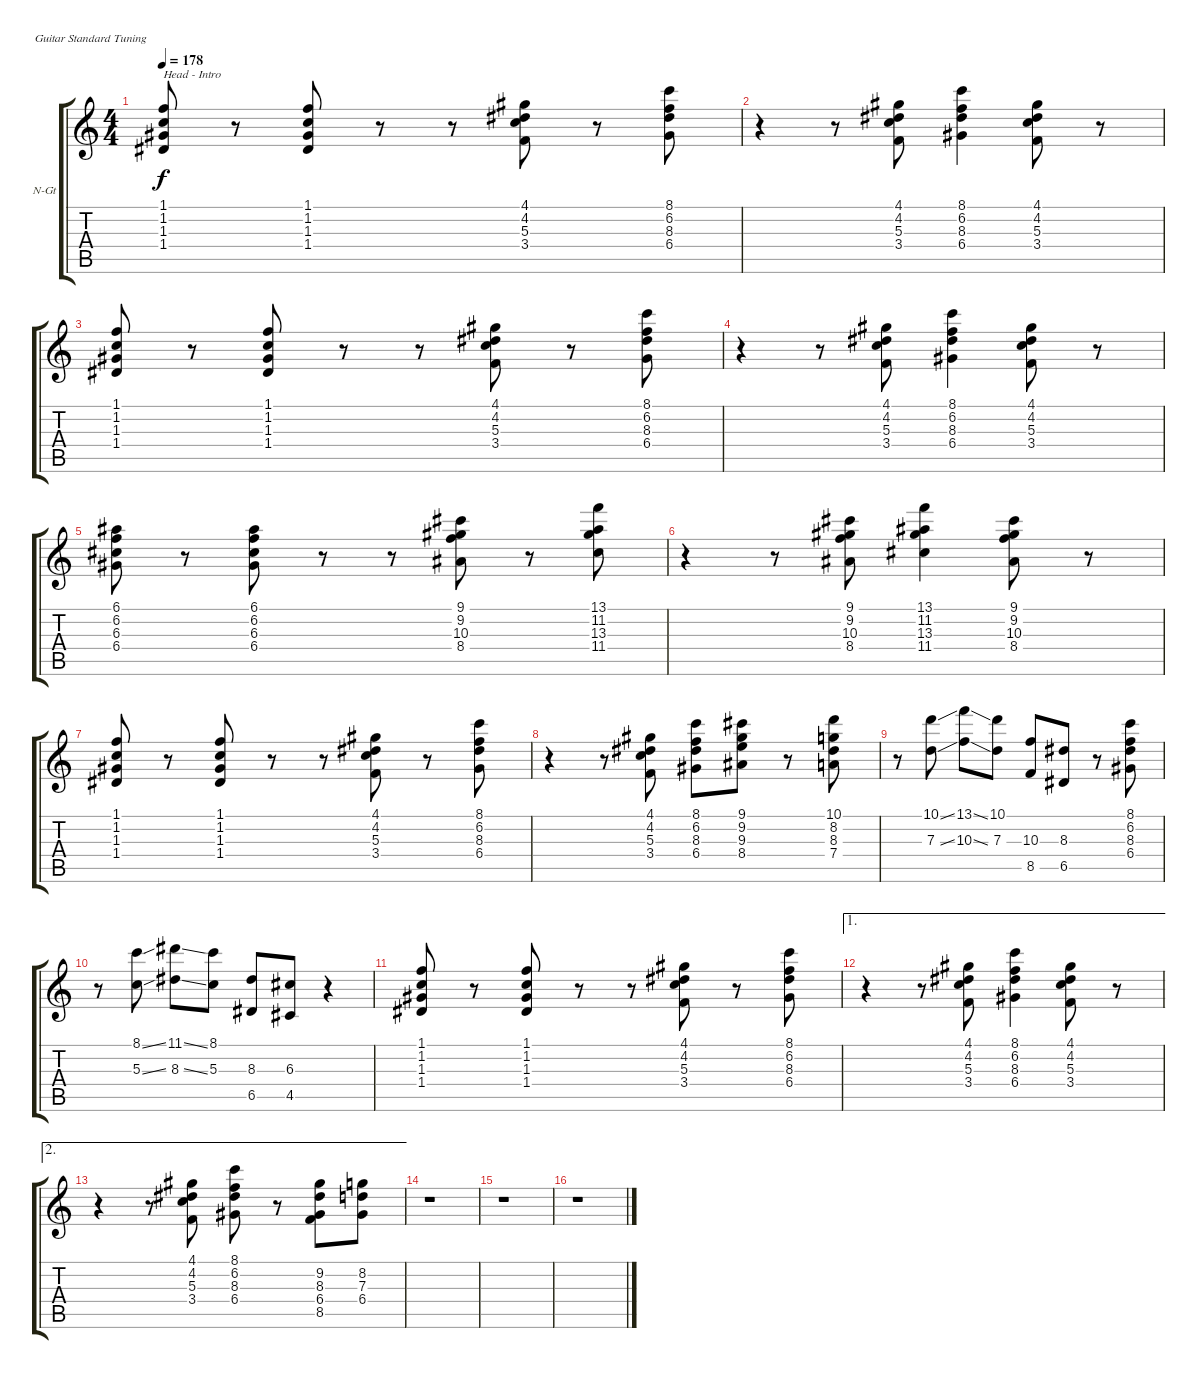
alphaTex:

\bracketExtendMode groupsimilarinstruments
\firstSystemTrackNameOrientation horizontal
\otherSystemsTrackNameOrientation horizontal
\track ("Track 1" "N-Gt") {instrument acousticguitarnylon}
\staff {score tabs}
\tuning (E4 B3 G3 D3 A2 E2)
\ts (4 4)
\tempo 178
\clef g2
\ks c
(1.1 1.2 1.3 1.4).8{txt "Head - Intro" dy f instrument acousticguitarnylon} r.8 (1.1 1.2 1.3 1.4).8 r.8 r.8 (4.1 4.2 5.3 3.4).8 r.8 (8.1 6.2 8.3 6.4).8 |
r.4 r.8 (4.1 4.2 5.3 3.4).8 (8.1 6.2 8.3 6.4).4 (4.1 4.2 5.3 3.4).8 r.8 |
(1.1 1.2 1.3 1.4).8 r.8 (1.1 1.2 1.3 1.4).8 r.8 r.8 (4.1 4.2 5.3 3.4).8 r.8 (8.1 6.2 8.3 6.4).8 |
r.4 r.8 (4.1 4.2 5.3 3.4).8 (8.1 6.2 8.3 6.4).4 (4.1 4.2 5.3 3.4).8 r.8 |
(6.1 6.2 6.3 6.4).8 r.8 (6.1 6.2 6.3 6.4).8 r.8 r.8 (9.1 9.2 10.3 8.4).8 r.8 (13.1 11.2 13.3 11.4).8 |
r.4 r.8 (9.1 9.2 10.3 8.4).8 (13.1 11.2 13.3 11.4).4 (9.1 9.2 10.3 8.4).8 r.8 |
(1.1 1.2 1.3 1.4).8 r.8 (1.1 1.2 1.3 1.4).8 r.8 r.8 (4.1 4.2 5.3 3.4).8 r.8 (8.1 6.2 8.3 6.4).8 |
r.4 r.8 (4.1 4.2 5.3 3.4).8 (8.1 6.2 8.3 6.4).8 (9.1 9.2 9.3 8.4).8 r.8 (10.1 8.2 8.3 7.4).8 |
r.8 (10.1{ss} 7.3{ss}).8 (13.1{ss} 10.3{ss}).8 (10.1 7.3).8 (10.3 8.5).8 (8.3 6.5).8 r.8 (8.1 6.2 8.3 6.4).8 |
r.8 (8.1{ss} 5.3{ss}).8 (11.1{ss} 8.3{ss}).8 (8.1 5.3).8 (8.3 6.5).8 (6.3 4.5).8 r.4 |
(1.1 1.2 1.3 1.4).8 r.8 (1.1 1.2 1.3 1.4).8 r.8 r.8 (4.1 4.2 5.3 3.4).8 r.8 (8.1 6.2 8.3 6.4).8 |
\ae 1
r.4 r.8 (4.1 4.2 5.3 3.4).8 (8.1 6.2 8.3 6.4).4 (4.1 4.2 5.3 3.4).8 r.8 |
\ae 2
r.4 r.8 (4.1 4.2 5.3 3.4).8 (8.1 6.2 8.3 6.4).8 r.8 (9.2 8.3 6.4 8.5).8 (8.2 7.3 6.4).8 |
r.1 |
r.1 |
r.1
